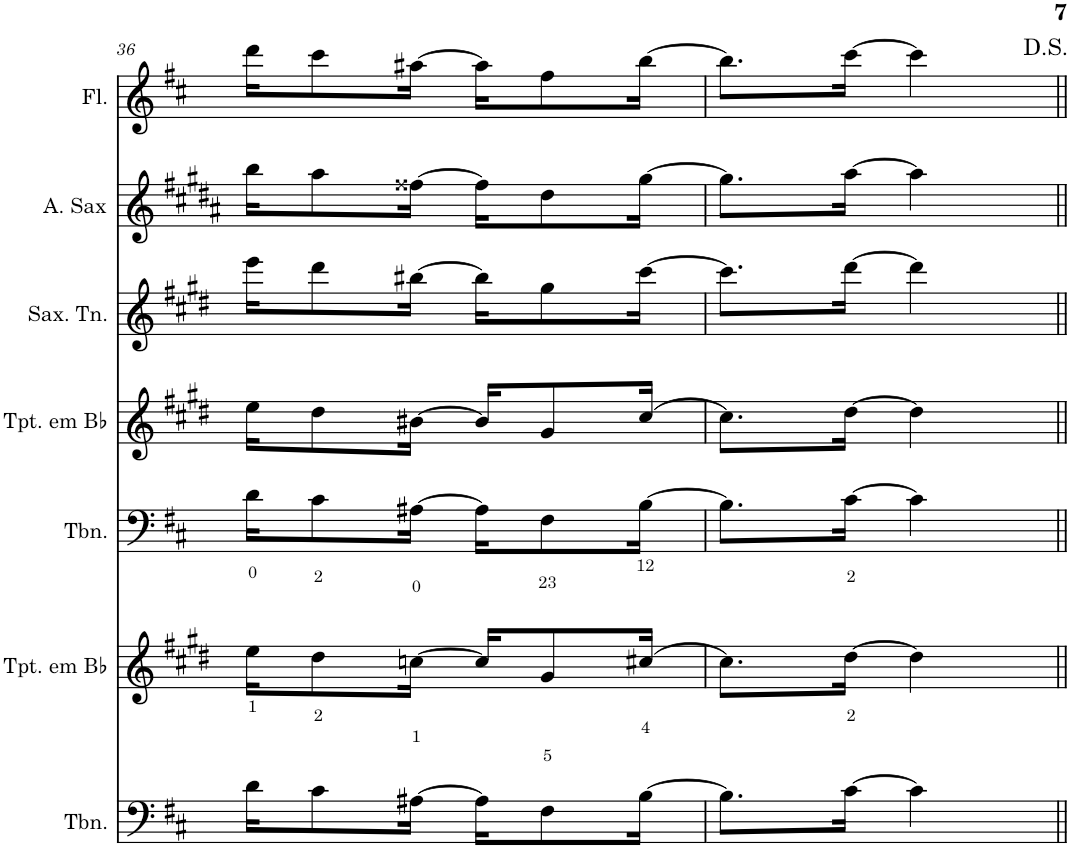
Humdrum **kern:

**kern	**kern	**kern	**kern	**kern	**kern	**kern
*part7	*part6	*part5	*part4	*part3	*part2	*part1
*staff7	*staff6	*staff5	*staff4	*staff3	*staff2	*staff1
*I"Trombone	*I"Trompete em Bb	*I"Trombone	*I"Trompete em Bb	*I"Saxofone Tenor	*I"Saxofone Alto	*I"Flauta Transversal
*I'Tbn.	*I'Tpt. em Bb	*I'Tbn.	*I'Tpt. em Bb	*I'Sax. Tn.	*	*I'Fl.
*clefF4	*clefG2	*clefF4	*clefG2	*clefG2	*clefG2	*clefG2
*	*Trd1c2	*	*Trd1c2	*Trd8c14	*Trd5c9	*
*k[f#c#]	*k[f#c#g#d#]	*k[f#c#]	*k[f#c#g#d#]	*k[f#c#g#d#]	*k[f#c#g#d#a#]	*k[f#c#]
*M2/4	*M2/4	*M2/4	*M2/4	*M2/4	*M2/4	*M2/4
=35	=35	=35	=35	=35	=35	=35
16d\KL]	16ee\KL]	16d\KL]	16ee\KL]	16eee\KL]	16bb\KL]	16ddd\KL]
[8.c#\J	[8.dd#\J	[8.c#\J	[8.dd#\J	[8.ddd#\J	[8.aa#\J	[8.ccc#\J
*Xbrackettup	*Xbrackettup	*Xbrackettup	*Xbrackettup	*Xbrackettup	*Xbrackettup	*Xbrackettup
12c#\L]	12dd#\L]	12c#\L]	12dd#\L]	12ddd#\L]	12aa#\L]	12ccc#\L]
12A#X\	12ccn\	12A#X\	12b#X\	12bb#X\	12ff##X\	12aa#X\
12F#\J	12g#\J	12F#\J	12g#\J	12gg#\J	12dd#\J	12ff#\J
!!LO:PB:g=z
=36	=36	=36	=36	=36	=36	=36
16d\KL	16ee\KL	16d\KL	16ee\KL	16eee\KL	16bb\KL	16ddd\KL
8c#\	8dd#\	8c#\	8dd#\	8ddd#\	8aa#\	8ccc#\
[16A#X\Jk	[16ccn\Jk	[16A#X\Jk	[16b#X\Jk	[16bb#X\Jk	[16ff##X\Jk	[16aa#X\Jk
16A#\KL]	16cc/KL]	16A#\KL]	16b#/KL]	16bb#\KL]	16ff##\KL]	16aa#\KL]
8F#\	8g#/	8F#\	8g#/	8gg#\	8dd#\	8ff#\
[16B\Jk	[16cc#X/Jk	[16B\Jk	[16cc#/Jk	[16ccc#\Jk	[16gg#\Jk	[16bb\Jk
=	=	=	=	=	=	=
*-	*-	*-	*-	*-	*-	*-
